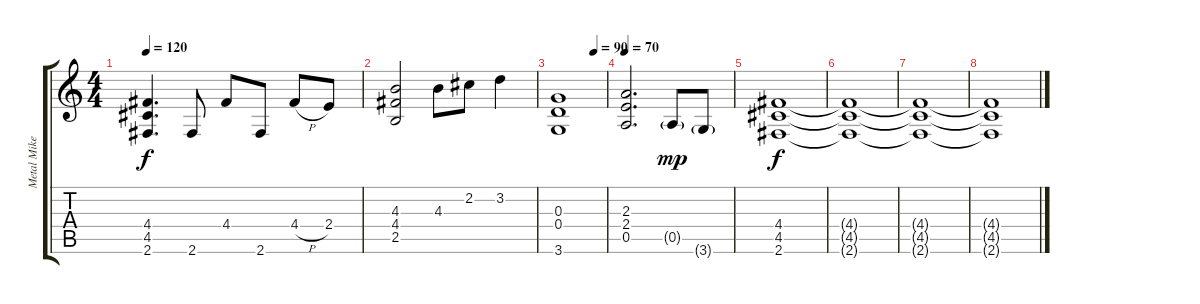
\track ("Metal Mike" "Metal Mike") {instrument distortionguitar}
\staff {score tabs}
\tuning (E4 B3 G3 D3 A2 E2) {hide}
\ts (4 4)
\tempo 120
\clef g2
\ks c
(4.4 4.5 2.6).4{d dy f} 2.6.8 4.4.8 2.6.8 4.4{h}.8 2.4.8 |
(4.3 4.4 2.5).2 4.3.8 2.2.8 3.2.4 |
\tempo (90 0.75)
(0.3 0.4 3.6).1 |
\tempo 70
(2.3 2.4 0.5).2{d} 0.5{g}.8{dy mp} 3.6{g}.8 |
(4.4 4.5 2.6).1{dy f volume 0} |
(4.4{t} 4.5{t} 2.6{t}).1 |
(4.4{t} 4.5{t} 2.6{t}).1 |
(4.4{t} 4.5{t} 2.6{t}).1
